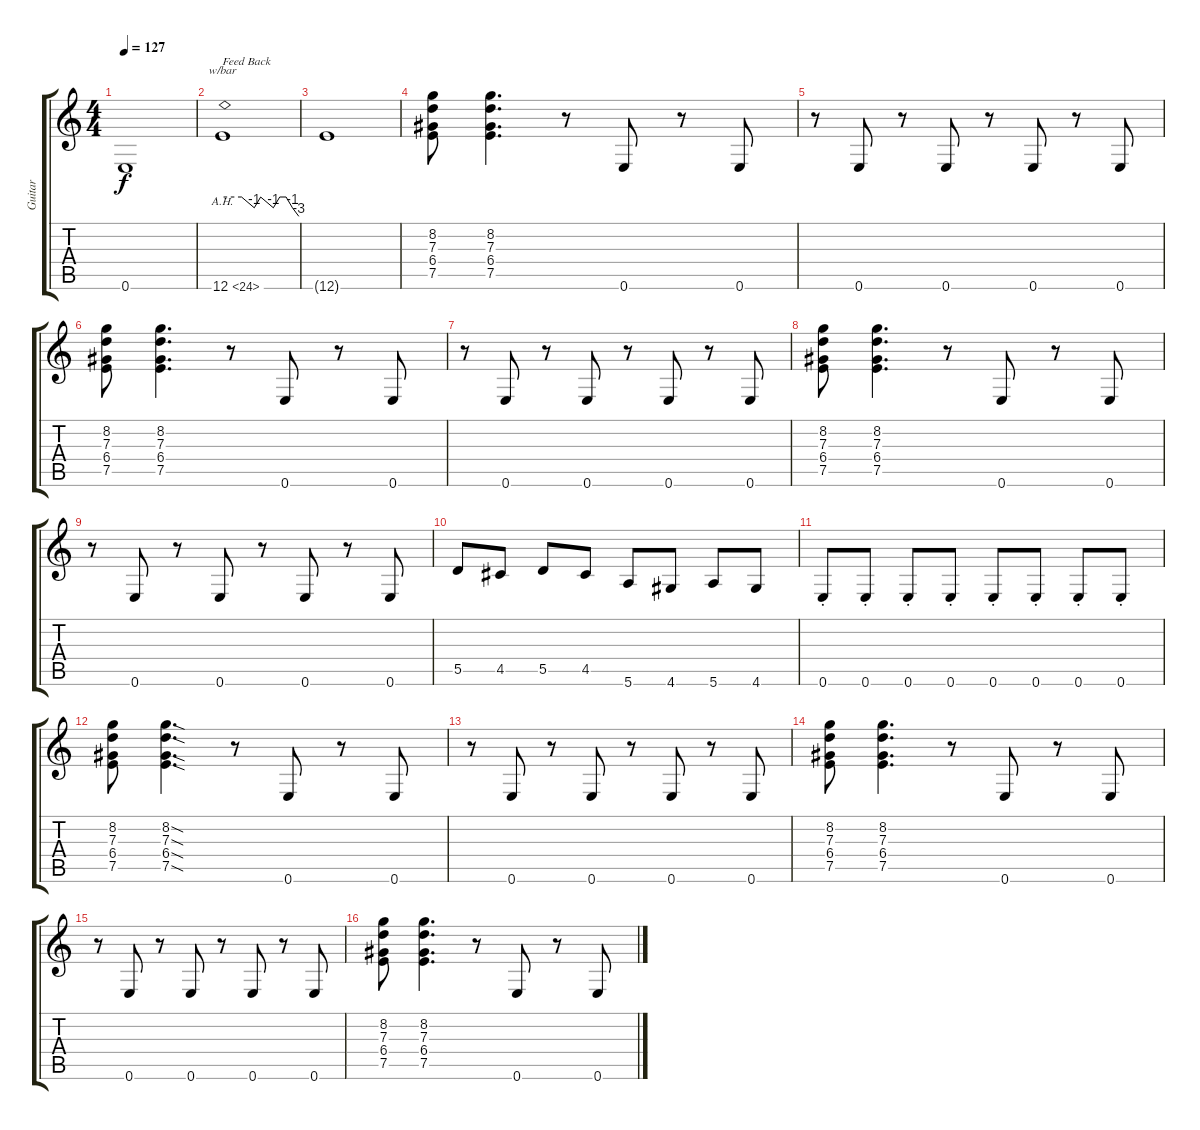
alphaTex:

\track ("Guitar" "Guitar") {instrument overdrivenguitar}
\staff {score tabs}
\tuning (E4 B3 G3 D3 A2 E2) {hide}
\ts (4 4)
\tempo 127
\clef g2
\ks c
0.6{t}.1{dy f} |
12.6{ah 12}.1{tbe (custom default 0 0 15 0 25 -4 30 0 40 -4 45 0 50 0 55 -4 60 -12) txt "Feed Back"} |
12.6{t}.1 |
(8.2 7.3 6.4 7.5).8 (8.2 7.3 6.4 7.5).4{d} r.8 0.6.8 r.8 0.6.8 |
r.8 0.6.8 r.8 0.6.8 r.8 0.6.8 r.8 0.6.8 |
(8.2 7.3 6.4 7.5).8 (8.2 7.3 6.4 7.5).4{d} r.8 0.6.8 r.8 0.6.8 |
r.8 0.6.8 r.8 0.6.8 r.8 0.6.8 r.8 0.6.8 |
(8.2 7.3 6.4 7.5).8 (8.2 7.3 6.4 7.5).4{d} r.8 0.6.8 r.8 0.6.8 |
r.8 0.6.8 r.8 0.6.8 r.8 0.6.8 r.8 0.6.8 |
5.5.8 4.5.8 5.5.8 4.5.8 5.6.8 4.6.8 5.6.8 4.6.8 |
0.6{st}.8 0.6{st}.8 0.6{st}.8 0.6{st}.8 0.6{st}.8 0.6{st}.8 0.6{st}.8 0.6{st}.8 |
(8.2 7.3 6.4 7.5).8 (8.2{sod} 7.3{sod} 6.4{sod} 7.5{sod}).4{d} r.8 0.6.8 r.8 0.6.8 |
r.8 0.6.8 r.8 0.6.8 r.8 0.6.8 r.8 0.6.8 |
(8.2 7.3 6.4 7.5).8 (8.2 7.3 6.4 7.5).4{d} r.8 0.6.8 r.8 0.6.8 |
r.8 0.6.8 r.8 0.6.8 r.8 0.6.8 r.8 0.6.8 |
(8.2 7.3 6.4 7.5).8 (8.2 7.3 6.4 7.5).4{d} r.8 0.6.8 r.8 0.6.8
